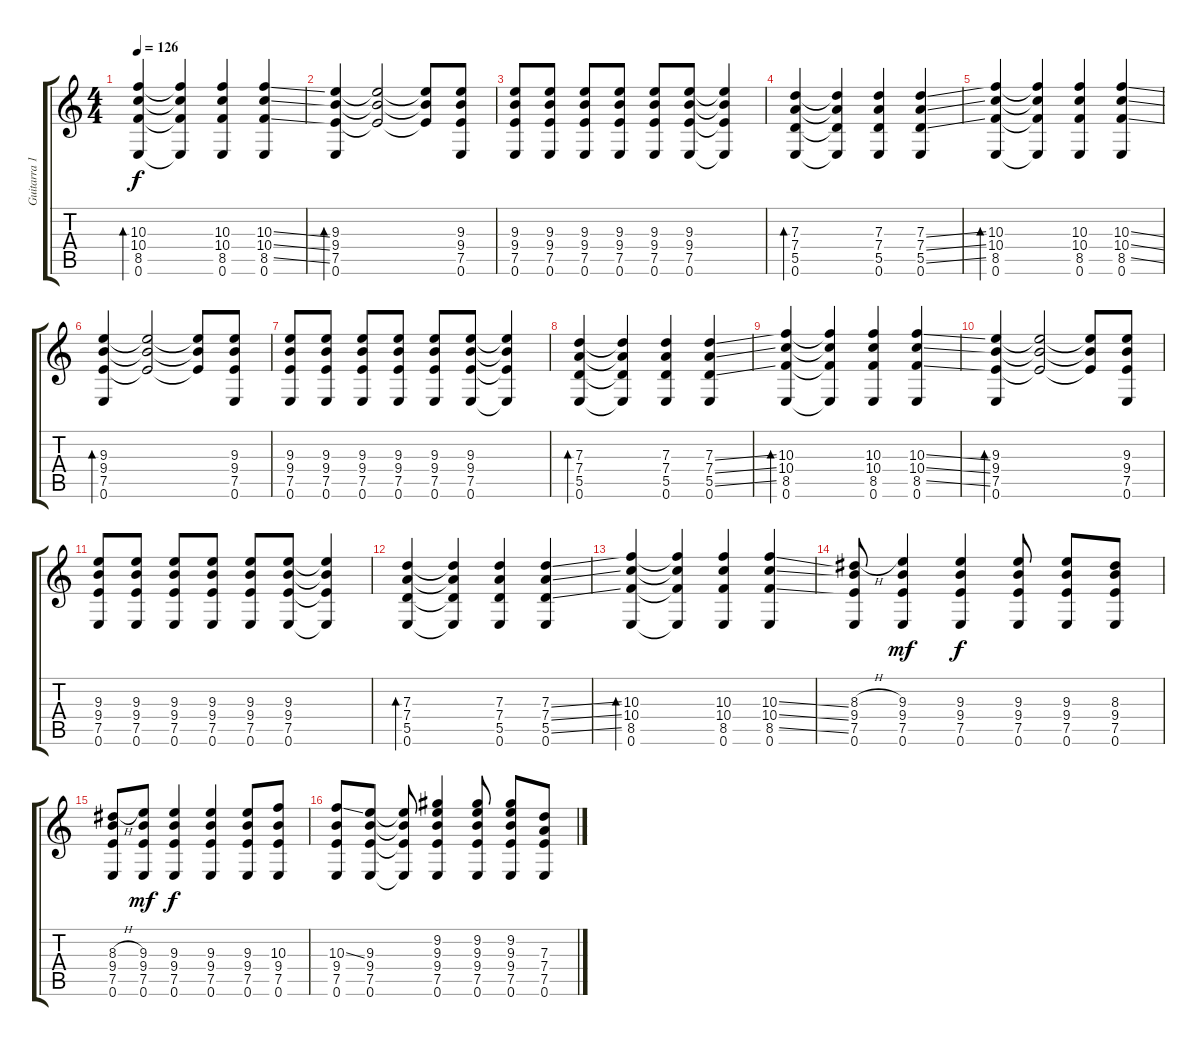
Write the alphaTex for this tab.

\track ("Guitarra 1" "Guitarra 1") {instrument electricguitarclean}
\staff {score tabs}
\tuning (E4 B3 G3 D3 A2 E2) {hide}
\ts (4 4)
\tempo 126
\clef g2
\ks c
(10.3 10.4 8.5 0.6).4{bd 240 dy f} (10.3{t} 10.4{t} 8.5{t} 0.6{t}).4 (10.3 10.4 8.5 0.6).4 (10.3{ss} 10.4{ss} 8.5{ss} 0.6).4 |
(9.3 9.4 7.5 0.6).4{bd 240} (9.3{t} 9.4{t} 7.5{t}).2 (9.3{t} 9.4{t} 7.5{t}).8 (9.3 9.4 7.5 0.6).8 |
(9.3 9.4 7.5 0.6).8 (9.3 9.4 7.5 0.6).8 (9.3 9.4 7.5 0.6).8 (9.3 9.4 7.5 0.6).8 (9.3 9.4 7.5 0.6).8 (9.3 9.4 7.5 0.6).8 (9.3{t} 9.4{t} 7.5{t} 0.6{t}).4 |
(7.3 7.4 5.5 0.6).4{bd 240} (7.3{t} 7.4{t} 5.5{t} 0.6{t}).4 (7.3 7.4 5.5 0.6).4 (7.3{ss} 7.4{ss} 5.5{ss} 0.6).4 |
(10.3 10.4 8.5 0.6).4{bd 240} (10.3{t} 10.4{t} 8.5{t} 0.6{t}).4 (10.3 10.4 8.5 0.6).4 (10.3{ss} 10.4{ss} 8.5{ss} 0.6).4 |
(9.3 9.4 7.5 0.6).4{bd 240} (9.3{t} 9.4{t} 7.5{t}).2 (9.3{t} 9.4{t} 7.5{t}).8 (9.3 9.4 7.5 0.6).8 |
(9.3 9.4 7.5 0.6).8 (9.3 9.4 7.5 0.6).8 (9.3 9.4 7.5 0.6).8 (9.3 9.4 7.5 0.6).8 (9.3 9.4 7.5 0.6).8 (9.3 9.4 7.5 0.6).8 (9.3{t} 9.4{t} 7.5{t} 0.6{t}).4 |
(7.3 7.4 5.5 0.6).4{bd 240} (7.3{t} 7.4{t} 5.5{t} 0.6{t}).4 (7.3 7.4 5.5 0.6).4 (7.3{ss} 7.4{ss} 5.5{ss} 0.6).4 |
(10.3 10.4 8.5 0.6).4{bd 240} (10.3{t} 10.4{t} 8.5{t} 0.6{t}).4 (10.3 10.4 8.5 0.6).4 (10.3{ss} 10.4{ss} 8.5{ss} 0.6).4 |
(9.3 9.4 7.5 0.6).4{bd 240} (9.3{t} 9.4{t} 7.5{t}).2 (9.3{t} 9.4{t} 7.5{t}).8 (9.3 9.4 7.5 0.6).8 |
(9.3 9.4 7.5 0.6).8 (9.3 9.4 7.5 0.6).8 (9.3 9.4 7.5 0.6).8 (9.3 9.4 7.5 0.6).8 (9.3 9.4 7.5 0.6).8 (9.3 9.4 7.5 0.6).8 (9.3{t} 9.4{t} 7.5{t} 0.6{t}).4 |
(7.3 7.4 5.5 0.6).4{bd 240} (7.3{t} 7.4{t} 5.5{t} 0.6{t}).4 (7.3 7.4 5.5 0.6).4 (7.3{ss} 7.4{ss} 5.5{ss} 0.6).4 |
(10.3 10.4 8.5 0.6).4{bd 240} (10.3{t} 10.4{t} 8.5{t} 0.6{t}).4 (10.3 10.4 8.5 0.6).4 (10.3{ss} 10.4{ss} 8.5{ss} 0.6).4 |
(8.3{h} 9.4 7.5 0.6).8 (9.3 9.4 7.5 0.6).4{dy mf} (9.3 9.4 7.5 0.6).4{dy f} (9.3 9.4 7.5 0.6).8 (9.3 9.4 7.5 0.6).8 (8.3 9.4 7.5 0.6).8 |
(8.3{h} 9.4 7.5 0.6).8 (9.3 9.4 7.5 0.6).8{dy mf} (9.3 9.4 7.5 0.6).4{dy f} (9.3 9.4 7.5 0.6).4 (9.3 9.4 7.5 0.6).8 (10.3 9.4 7.5 0.6).8 |
(10.3{ss} 9.4 7.5 0.6).8 (9.3 9.4 7.5 0.6).8 (9.3{t} 9.4{t} 7.5{t} 0.6{t}).8 (9.2 9.3 9.4 7.5 0.6).4 (9.2 9.3 9.4 7.5 0.6).8 (9.2 9.3 9.4 7.5 0.6).8 (7.3 7.4 7.5 0.6).8
